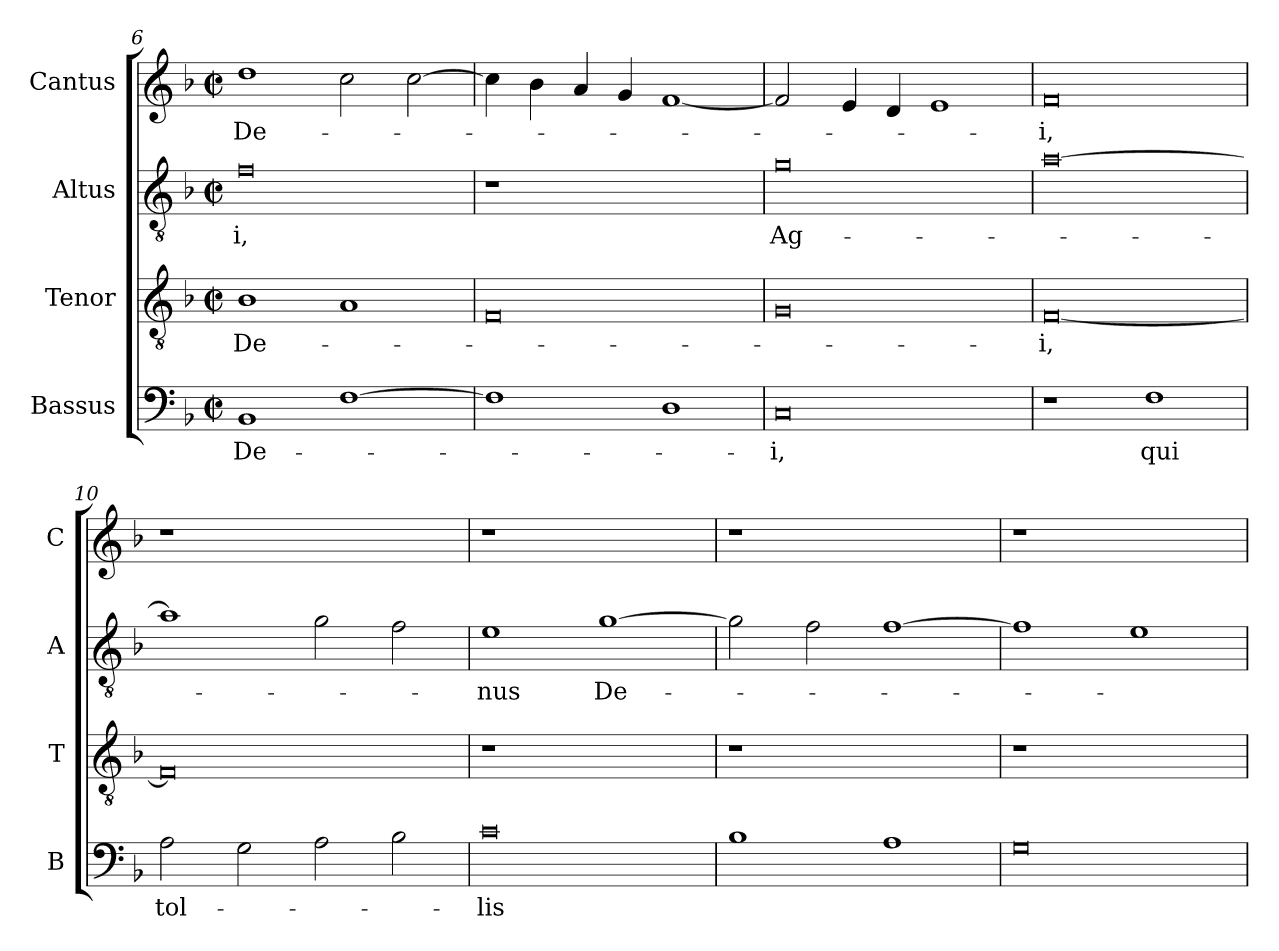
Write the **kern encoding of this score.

**kern	**text	**kern	**text	**kern	**text	**kern	**text
*part4	*part4	*part3	*part3	*part2	*part2	*part1	*part1
*staff4	*staff4	*staff3	*staff3	*staff2	*staff2	*staff1	*staff1
*I"Bassus	*	*I"Tenor	*	*I"Altus	*	*I"Cantus	*
*I'B	*	*I'T	*	*I'A	*	*I'C	*
!!LO:LB:g=z
*clefF4	*	*clefGv2	*	*clefGv2	*	*clefG2	*
*k[b-]	*	*k[b-]	*	*k[b-]	*	*k[b-]	*
*F:	*	*F:	*	*F:	*	*F:	*
*M2/2	*	*M2/2	*	*M2/2	*	*M2/2	*
*met(c|)	*	*met(c|)	*	*met(c|)	*	*met(c|)	*
=6	=6	=6	=6	=6	=6	=6	=6
!	!LO:LY:b	!	!	!	!	!	!
!	!	!	!LO:LY:b	!	!	!	!
!	!	!	!	!	!LO:LY:b	!	!
!	!	!	!	!	!	!	!LO:LY:b
1BB-	De-	1B-	De-	0f	-i,	1dd	De-
[1F	.	1A	.	.	.	2cc\	.
.	.	.	.	.	.	[2cc\	.
=7	=7	=7	=7	=7	=7	=7	=7
1F]	.	0F	.	1r	.	4cc\]	.
.	.	.	.	.	.	4b-\	.
.	.	.	.	.	.	4a/	.
.	.	.	.	.	.	4g/	.
1D	.	.	.	1ryy	.	[1f	.
=8	=8	=8	=8	=8	=8	=8	=8
!	!LO:LY:b	!	!	!	!	!	!
!	!	!	!	!	!LO:LY:b	!	!
0C	-i,	0G	.	0g	Ag-	2f/]	.
.	.	.	.	.	.	4e/	.
.	.	.	.	.	.	4d/	.
.	.	.	.	.	.	1e	.
=9	=9	=9	=9	=9	=9	=9	=9
!	!	!	!LO:LY:b	!	!	!	!
!	!	!	!	!	!	!	!LO:LY:b
1r	.	[0F	-i,	[0a	.	0f	-i,
!	!LO:LY:b	!	!	!	!	!	!
1F	qui	.	.	.	.	.	.
=10	=10	=10	=10	=10	=10	=10	=10
!	!LO:LY:b	!	!	!	!	!	!
2A\	tol-	0F]	.	1a]	.	1r	.
2G\	.	.	.	.	.	.	.
2A\	.	.	.	2g\	.	1ryy	.
2B-\	.	.	.	2f\	.	.	.
=11	=11	=11	=11	=11	=11	=11	=11
!	!LO:LY:b	!	!	!	!	!	!
!	!	!	!	!	!LO:LY:b	!	!
0c	-lis	1r	.	1e	-nus	1r	.
!	!	!	!	!	!LO:LY:b	!	!
.	.	1ryy	.	[1g	De-	1ryy	.
=12	=12	=12	=12	=12	=12	=12	=12
1B-	.	1r	.	2g\]	.	1r	.
.	.	.	.	2f\	.	.	.
1A	.	1ryy	.	[1f	.	1ryy	.
=13	=13	=13	=13	=13	=13	=13	=13
0G	.	1r	.	1f]	.	1r	.
.	.	1ryy	.	1e	.	1ryy	.
=	=	=	=	=	=	=	=
*-	*-	*-	*-	*-	*-	*-	*-
